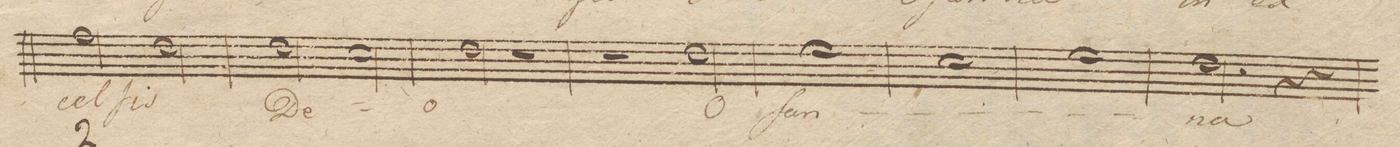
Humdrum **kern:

**kern	**text	**dynam
*I"Tenore Solo	*	*
*clefC4	*	*
*k[]	*	*
*met(c)	*	*
*M4/4	*	*
2e\	-cel-	.
2c\	-ſis	.
=57	=57	=57
2c\	De-	.
2B\	.	.
=58	=58	=58
2c\	-o	.
2r	.	.
=59	=59	=59
2r	.	.
2c\	O-	.
=60	=60	=60
1d	-ſan-	.
=61	=61	=61
1B	.	.
=62	=62	=62
1d	.	.
=63	=63	=63
2c\	na	.
2r	.	.
=64	=64	=64
*-	*-	*-
